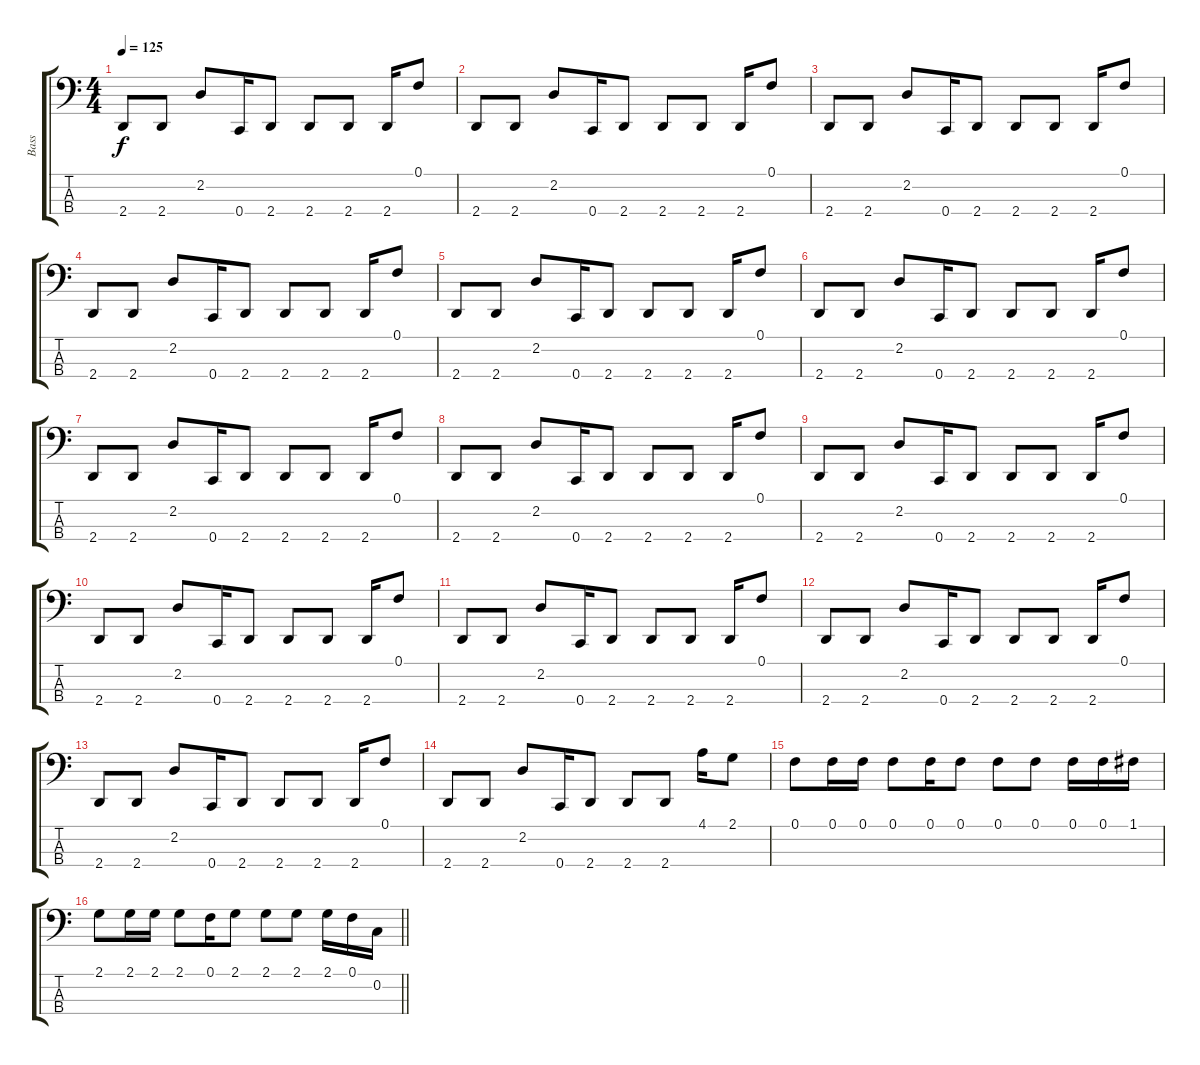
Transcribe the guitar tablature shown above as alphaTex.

\track ("Bass" "Bass") {instrument electricbasspick}
\staff {score tabs}
\tuning (F2 C2 G1 C1) {hide}
\ts (4 4)
\tempo 125
\clef f4
\ks c
2.4.8{dy f instrument electricbasspick} 2.4.8 2.2.8 0.4.16 2.4.8 2.4.8 2.4.8 2.4.16 0.1.8 |
2.4.8 2.4.8 2.2.8 0.4.16 2.4.8 2.4.8 2.4.8 2.4.16 0.1.8 |
2.4.8 2.4.8 2.2.8 0.4.16 2.4.8 2.4.8 2.4.8 2.4.16 0.1.8 |
2.4.8 2.4.8 2.2.8 0.4.16 2.4.8 2.4.8 2.4.8 2.4.16 0.1.8 |
2.4.8 2.4.8 2.2.8 0.4.16 2.4.8 2.4.8 2.4.8 2.4.16 0.1.8 |
2.4.8 2.4.8 2.2.8 0.4.16 2.4.8 2.4.8 2.4.8 2.4.16 0.1.8 |
2.4.8 2.4.8 2.2.8 0.4.16 2.4.8 2.4.8 2.4.8 2.4.16 0.1.8 |
2.4.8 2.4.8 2.2.8 0.4.16 2.4.8 2.4.8 2.4.8 2.4.16 0.1.8 |
2.4.8 2.4.8 2.2.8 0.4.16 2.4.8 2.4.8 2.4.8 2.4.16 0.1.8 |
2.4.8 2.4.8 2.2.8 0.4.16 2.4.8 2.4.8 2.4.8 2.4.16 0.1.8 |
2.4.8 2.4.8 2.2.8 0.4.16 2.4.8 2.4.8 2.4.8 2.4.16 0.1.8 |
2.4.8 2.4.8 2.2.8 0.4.16 2.4.8 2.4.8 2.4.8 2.4.16 0.1.8 |
2.4.8 2.4.8 2.2.8 0.4.16 2.4.8 2.4.8 2.4.8 2.4.16 0.1.8 |
2.4.8 2.4.8 2.2.8 0.4.16 2.4.8 2.4.8 2.4.8 4.1.16 2.1.8 |
0.1.8 0.1.16 0.1.16 0.1.8 0.1.16 0.1.8 0.1.8 0.1.8 0.1.16 0.1.16 1.1.16 |
\barLineRight lightlight
2.1.8 2.1.16 2.1.16 2.1.8 0.1.16 2.1.8 2.1.8 2.1.8 2.1.16 0.1.16 0.2.16
